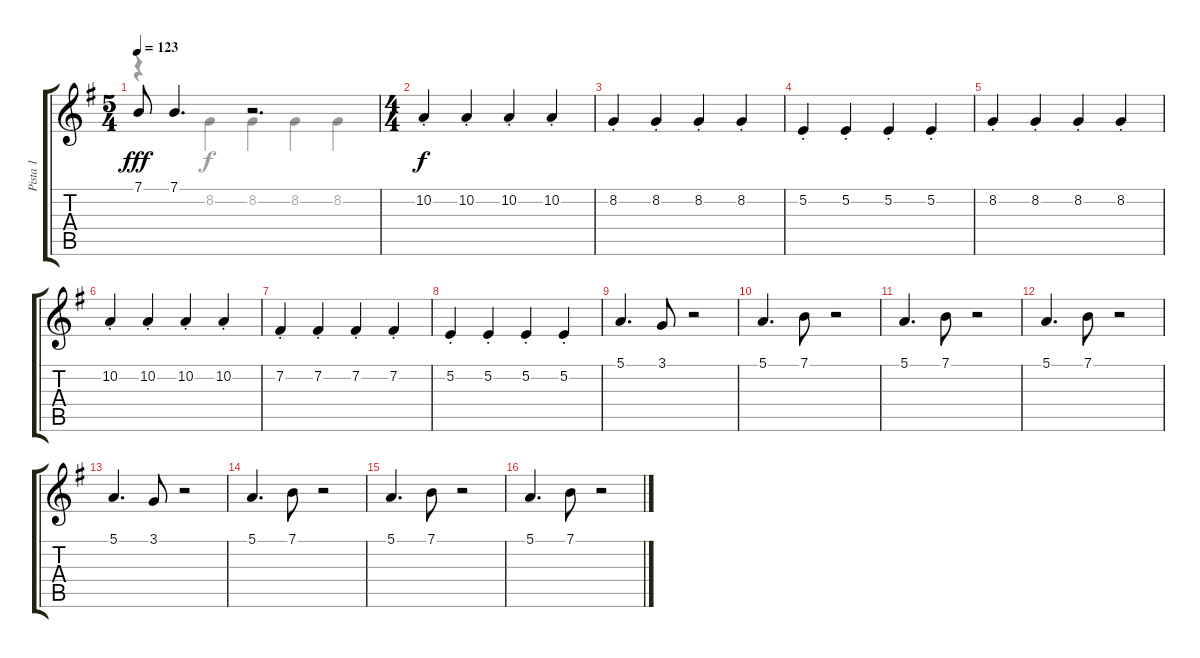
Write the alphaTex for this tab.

\track ("Pista 1" "Pista 1") {instrument flute}
\staff {score tabs}
\tuning (E4 B3 G3 D3 A2 E2) {hide}
\voice
\ts (5 4)
\tempo 123
\clef g2
\ks g
7.1.8{dy fff} 7.1.4{d} r.2{d} |
\ts (4 4)
10.2{st}.4{dy f} 10.2{st}.4 10.2{st}.4 10.2{st}.4 |
8.2{st}.4 8.2{st}.4 8.2{st}.4 8.2{st}.4 |
5.2{st}.4 5.2{st}.4 5.2{st}.4 5.2{st}.4 |
8.2{st}.4 8.2{st}.4 8.2{st}.4 8.2{st}.4 |
10.2{st}.4 10.2{st}.4 10.2{st}.4 10.2{st}.4 |
7.2{st}.4 7.2{st}.4 7.2{st}.4 7.2{st}.4 |
5.2{st}.4 5.2{st}.4 5.2{st}.4 5.2{st}.4 |
5.1.4{d} 3.1.8 r.2 |
5.1.4{d} 7.1.8 r.2 |
5.1.4{d} 7.1.8 r.2 |
5.1.4{d} 7.1.8 r.2 |
5.1.4{d} 3.1.8 r.2 |
5.1.4{d} 7.1.8 r.2 |
5.1.4{d} 7.1.8 r.2 |
5.1.4{d} 7.1.8 r.2
\voice
\clef g2
\ottava regular
\simile none
\ks g
r.4{dy f} 8.2.4 8.2.4 8.2.4 8.2.4 |
|
|
|
|
|
|
|
|
|
|
|
|
|
|
